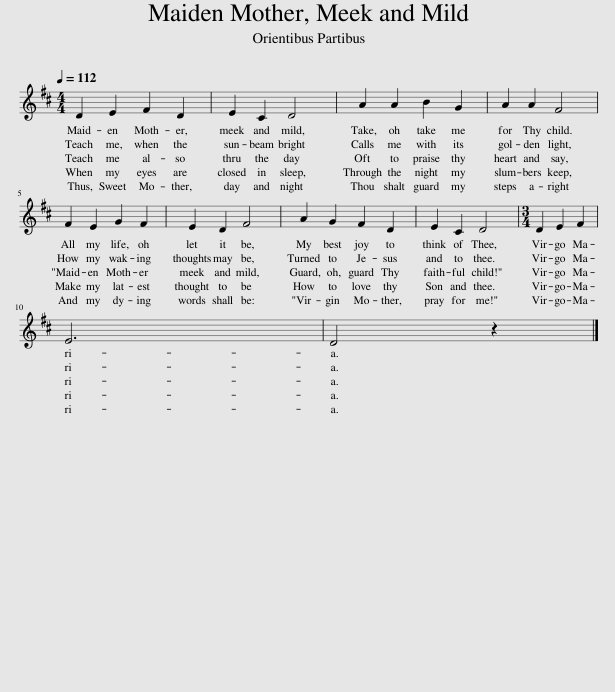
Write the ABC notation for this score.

X:1
L:1/8
Q:1/4=112
M:4/4
I:linebreak $
K:D
V:1 treble
V:1
 D2 E2 F2 D2 | E2 C2 D4 | A2 A2 B2 G2 | A2 A2 F4 |$ F2 E2 G2 F2 | %5
 E2 D2 F4 | A2 G2 F2 D2 | E2 C2 D4 |[M:3/4] D2 E2 F2 |$ E6 | %10
 D4 z2 |] %11
